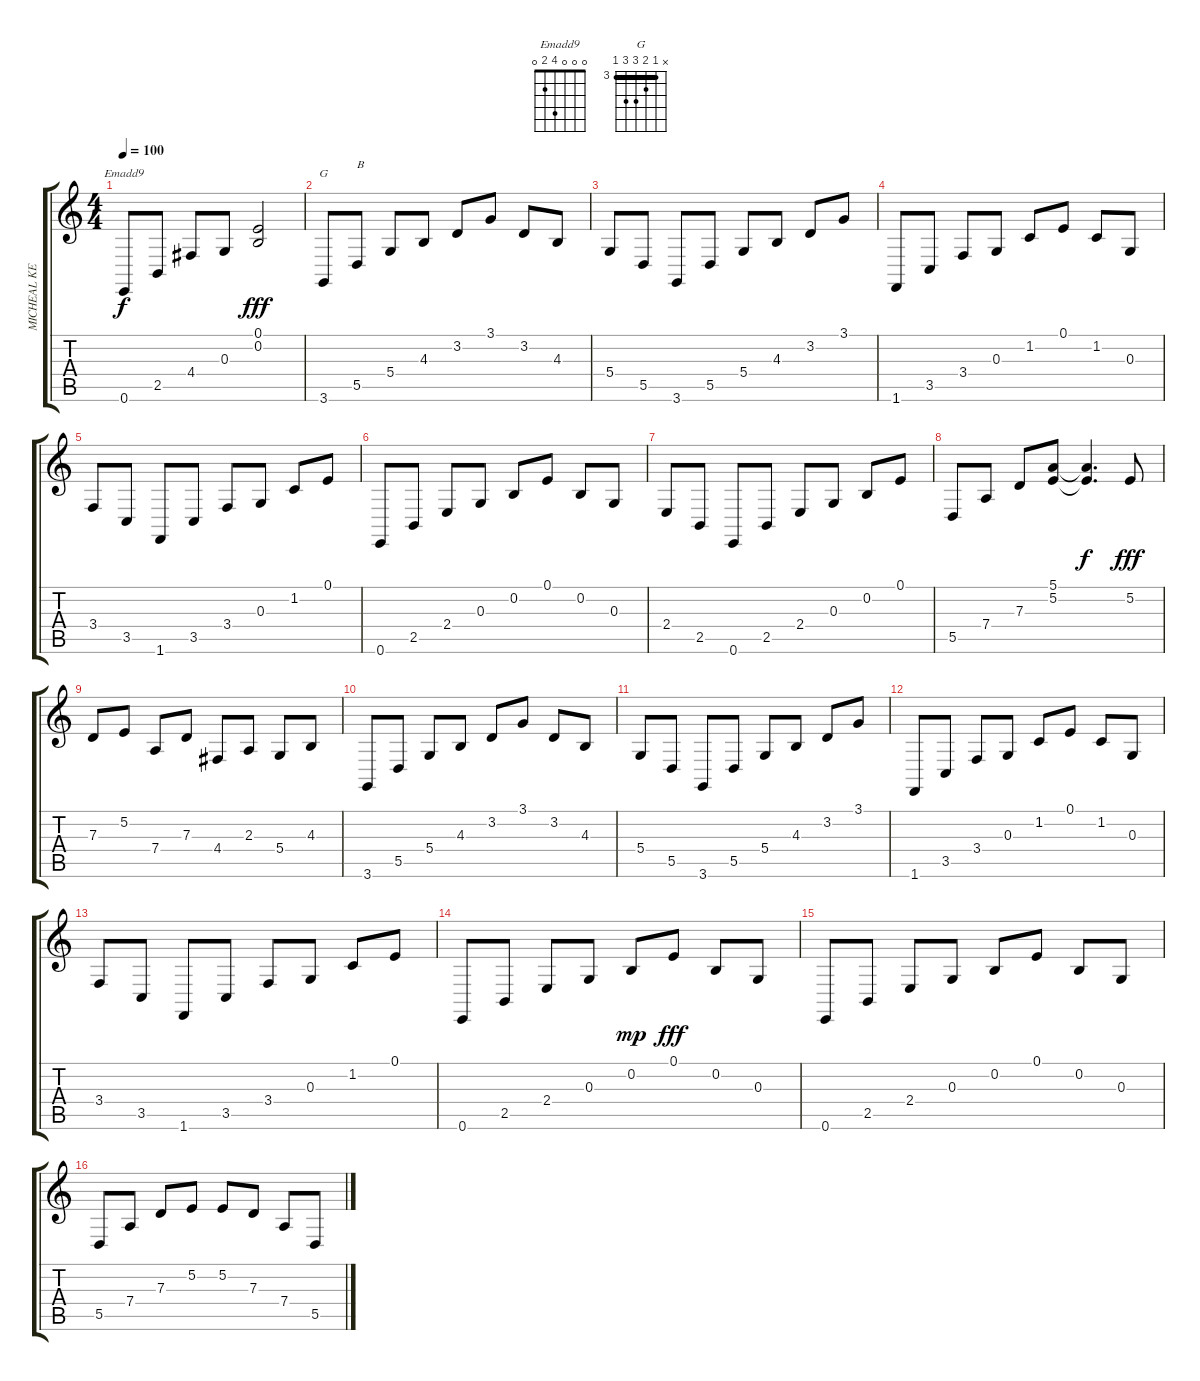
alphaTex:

\track ("MICHEAL KENNEALY" "MICHEAL KE") {instrument sitar}
\staff {score tabs}
\tuning (E4 B3 G3 D3 A2 E2) {hide}
\chord ("Emadd9" 0 0 0 4 2 0)
\chord ("G" x 3 4 5 5 3) {firstfret 3 barre 3}
\ts (4 4)
\tempo 100
\clef g2
\ks c
0.6.8{ch "Emadd9" dy f} 2.5.8 4.4.8 0.3.8 (0.1 0.2).2{dy fff} |
3.6.8{ch "G"} 5.5.8{txt "B"} 5.4.8 4.3.8 3.2.8 3.1.8 3.2.8 4.3.8 |
5.4.8 5.5.8 3.6.8 5.5.8 5.4.8 4.3.8 3.2.8 3.1.8 |
1.6.8 3.5.8 3.4.8 0.3.8 1.2.8 0.1.8 1.2.8 0.3.8 |
3.4.8 3.5.8 1.6.8 3.5.8 3.4.8 0.3.8 1.2.8 0.1.8 |
0.6.8 2.5.8 2.4.8 0.3.8 0.2.8 0.1.8 0.2.8 0.3.8 |
2.4.8 2.5.8 0.6.8 2.5.8 2.4.8 0.3.8 0.2.8 0.1.8 |
5.5.8 7.4.8 7.3.8 (5.1 5.2).8 (5.1{t} 5.2{t}).4{d dy f} 5.2.8{dy fff} |
7.3.8 5.2.8 7.4.8 7.3.8 4.4.8 2.3.8 5.4.8 4.3.8 |
3.6.8 5.5.8 5.4.8 4.3.8 3.2.8 3.1.8 3.2.8 4.3.8 |
5.4.8 5.5.8 3.6.8 5.5.8 5.4.8 4.3.8 3.2.8 3.1.8 |
1.6.8 3.5.8 3.4.8 0.3.8 1.2.8 0.1.8 1.2.8 0.3.8 |
3.4.8 3.5.8 1.6.8 3.5.8 3.4.8 0.3.8 1.2.8 0.1.8 |
0.6.8 2.5.8 2.4.8 0.3.8 0.2.8{dy mp} 0.1.8{dy fff} 0.2.8 0.3.8 |
0.6.8 2.5.8 2.4.8 0.3.8 0.2.8 0.1.8 0.2.8 0.3.8 |
5.5.8 7.4.8 7.3.8 5.2.8 5.2.8 7.3.8 7.4.8 5.5.8
